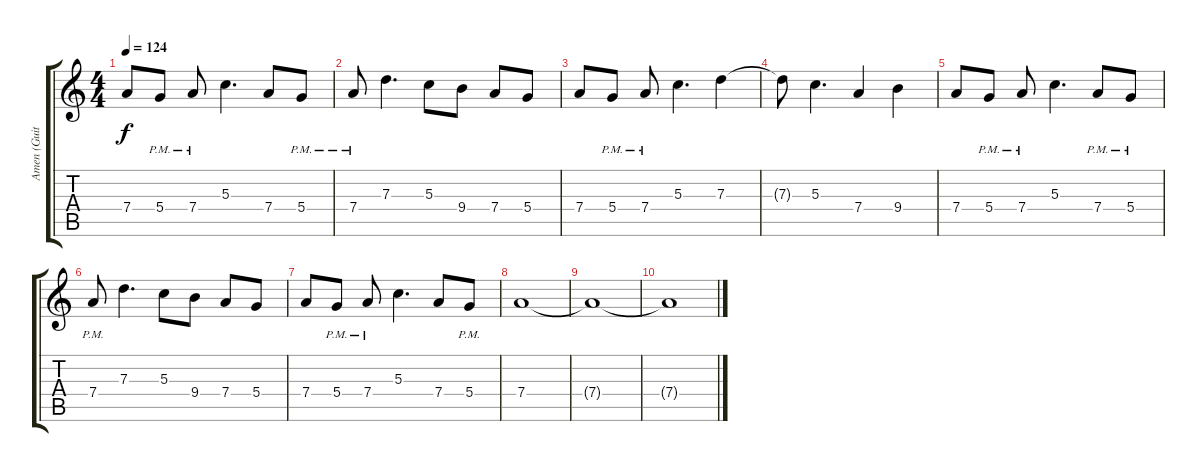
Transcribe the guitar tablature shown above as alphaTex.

\track ("Amen (Guitar Studio 1)" "Amen (Guit") {instrument distortionguitar}
\staff {score tabs}
\tuning (E4 B3 G3 D3 A2 E2) {hide}
\ts (4 4)
\tempo 124
\clef g2
\ks c
7.4.8{dy f volume 16} 5.4{pm}.8 7.4{pm}.8 5.3.4{d} 7.4.8 5.4{pm}.8 |
7.4{pm}.8 7.3.4{d} 5.3.8 9.4.8 7.4.8 5.4.8 |
7.4.8 5.4{pm}.8 7.4{pm}.8 5.3.4{d} 7.3.4 |
7.3{t}.8 5.3.4{d} 7.4.4 9.4.4 |
7.4.8 5.4{pm}.8 7.4{pm}.8 5.3.4{d} 7.4{pm}.8 5.4{pm}.8 |
7.4{pm}.8 7.3.4{d} 5.3.8 9.4.8 7.4.8 5.4.8 |
7.4.8 5.4{pm}.8 7.4{pm}.8 5.3.4{d} 7.4.8 5.4{pm}.8 |
7.4.1{volume 2} |
7.4{t}.1 |
7.4{t}.1
